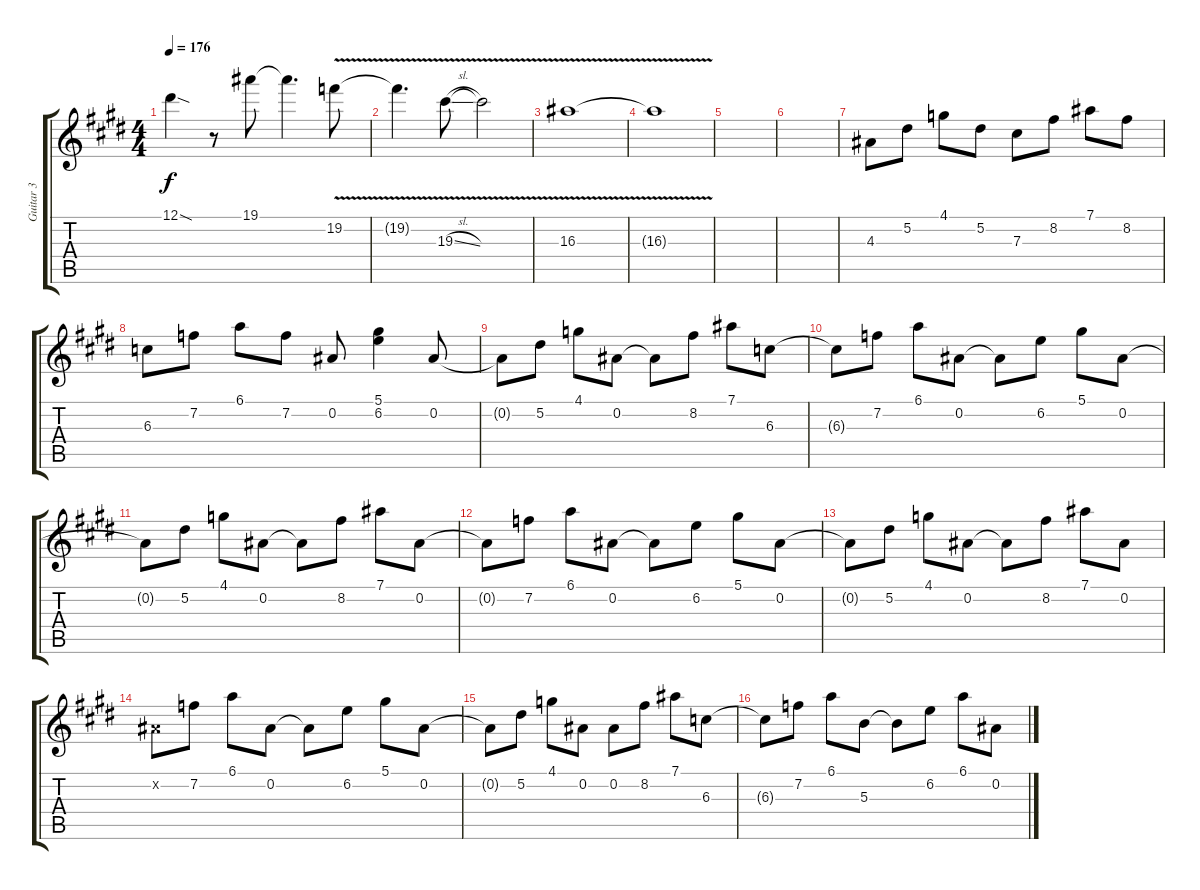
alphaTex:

\track ("Guitar 3" "Guitar 3") {instrument overdrivenguitar}
\staff {score tabs}
\tuning (Eb4 Bb3 Gb3 Db3 Ab2 Eb2) {hide}
\ts (4 4)
\tempo 176
\clef g2
\ks e
12.1{sod}.4{dy f} r.8 19.1.8 19.1{t}.4{d} 19.2{v}.8 |
19.2{t}.4{d} 19.3{v sl}.8 19.3{t}.2 |
16.3{v}.1 |
16.3{t}.1 |
|
|
4.3.8{volume 13} 5.2.8 4.1.8 5.2.8 7.3.8 8.2.8 7.1.8 8.2.8 |
6.3.8 7.2.8 6.1.8 7.2.8 0.2.8 (5.1 6.2).4 0.2.8 |
0.2{t}.8 5.2.8 4.1.8 0.2.8 0.2{t}.8 8.2.8 7.1.8 6.3.8 |
6.3{t}.8 7.2.8 6.1.8 0.2.8 0.2{t}.8 6.2.8 5.1.8 0.2.8 |
0.2{t}.8 5.2.8 4.1.8 0.2.8 0.2{t}.8 8.2.8 7.1.8 0.2.8 |
0.2{t}.8 7.2.8 6.1.8 0.2.8 0.2{t}.8 6.2.8 5.1.8 0.2.8 |
0.2{t}.8 5.2.8 4.1.8 0.2.8 0.2{t}.8 8.2.8 7.1.8 0.2.8 |
0.2{x}.8 7.2.8 6.1.8 0.2.8 0.2{t}.8 6.2.8 5.1.8 0.2.8 |
0.2{t}.8 5.2.8 4.1.8 0.2.8 0.2.8 8.2.8 7.1.8 6.3.8 |
6.3{t}.8 7.2.8 6.1.8 5.3.8 5.3{t}.8 6.2.8 6.1.8 0.2.8
